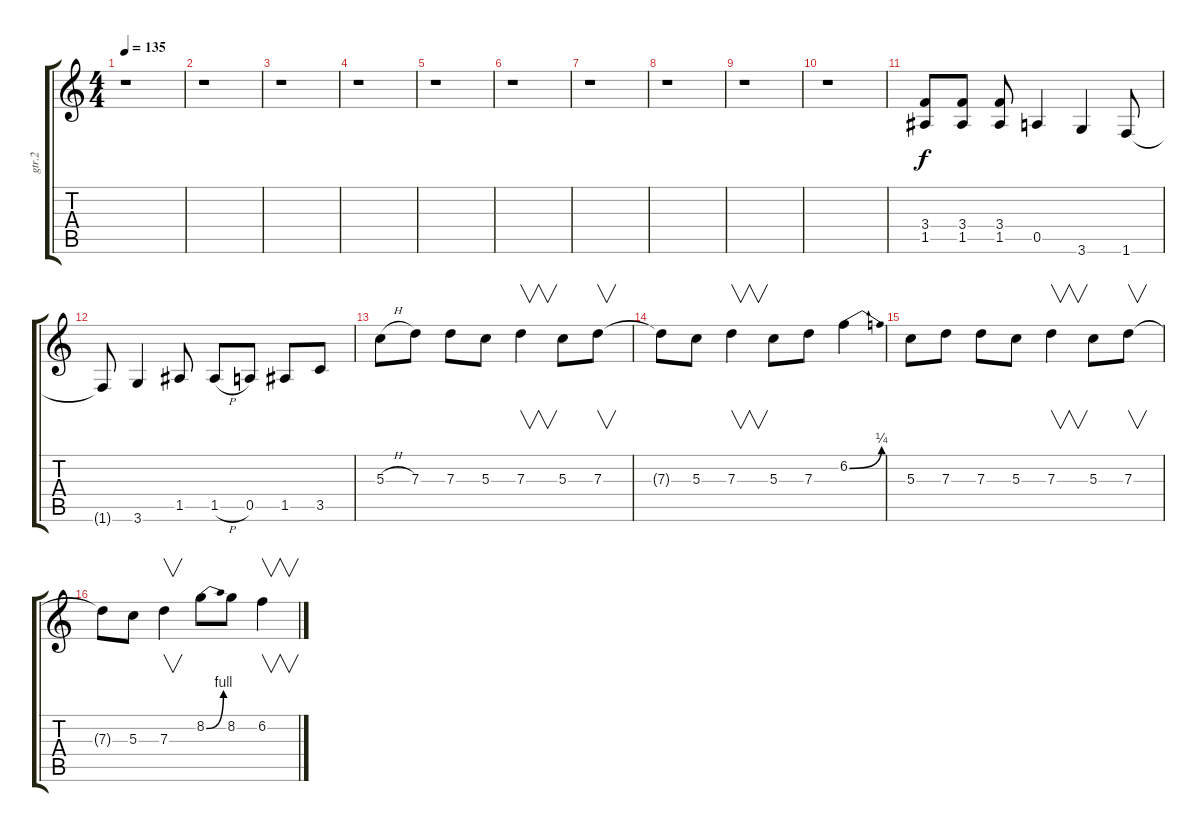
\track ("gtr.2" "gtr.2") {instrument distortionguitar}
\staff {score tabs}
\tuning (E4 B3 G3 D3 A2 E2) {hide}
\ts (4 4)
\tempo 135
\clef g2
\ks c
r.1{dy f} |
r.1 |
r.1 |
r.1 |
r.1 |
r.1 |
r.1 |
r.1 |
r.1 |
r.1 |
(3.4 1.5).8 (3.4 1.5).8 (3.4 1.5).8 0.5.4 3.6.4 1.6.8 |
1.6{t}.8 3.6.4 1.5.8 1.5{h}.8 0.5.8 1.5.8 3.5.8 |
5.3{h}.8 7.3.8 7.3.8 5.3.8 7.3.4{v} 5.3.8 7.3.8{v} |
7.3{t}.8 5.3.8 7.3.4{v} 5.3.8 7.3.8 6.2{be (bend 0 0 60 1)}.4 |
5.3.8 7.3.8 7.3.8 5.3.8 7.3.4{v} 5.3.8 7.3.8{v} |
7.3{t}.8 5.3.8 7.3.4{v} 8.2{be (bend 0 0 60 4)}.8 8.2.8 6.2.4{v}
